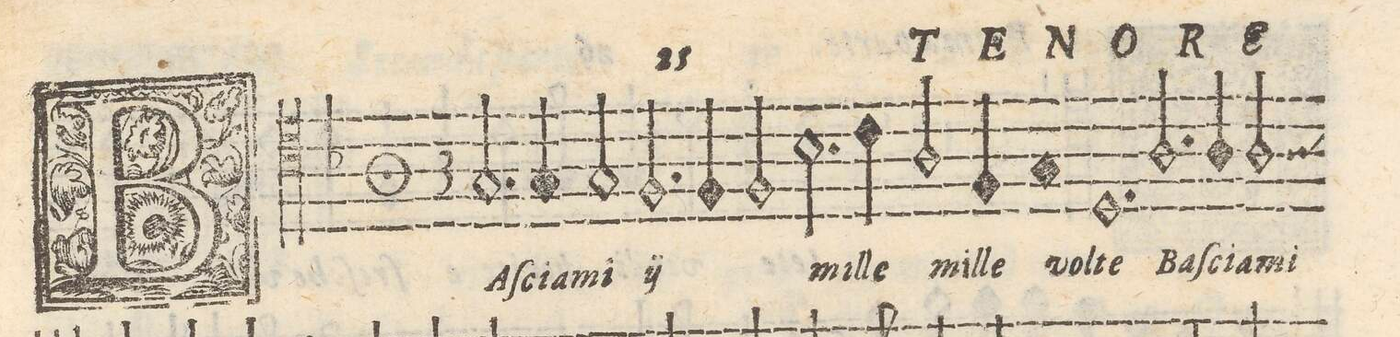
**kern	**text
*I"TENORE 	*
*clefC4	*
*k[b-]	*
*met(O3.)	*
*M3/1	*
2.G/	BA
4G/	-ſcia-
2G/	-mi
*	*ij
2.F/	Ba-
4F/	-scia-
2F/	-mi
*	*Xij
=2-	=2-
2.B-\	mil-
4c\	-le
2A/	mil-
4F/	-le
4G/	vol-
1.D	-te
=3-	=3-
1ryy	.
2.A/	Ba-
4A/	-ſcia-
2A/	-mi
=4-	=4-
*-	*-
